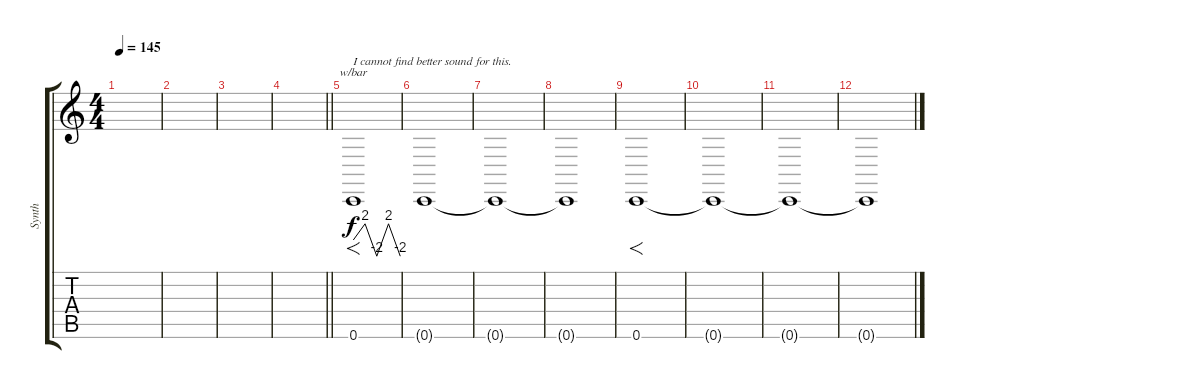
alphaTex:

\track ("Synth" "Synth") {instrument lead1square}
\staff {score tabs}
\tuning (D4 A3 F3 C3 G2 C2) {hide}
\ts (4 4)
\tempo 145
\clef g2
\ks c
|
|
|
\barLineRight lightlight
|
0.6.1{f tbe (custom default 0 0 15 8 30 -8 45 8 60 -8) txt "I cannot find better sound for this."} |
0.6{t}.1 |
0.6{t}.1 |
0.6{t}.1 |
0.6.1{f} |
0.6{t}.1 |
0.6{t}.1 |
0.6{t}.1
